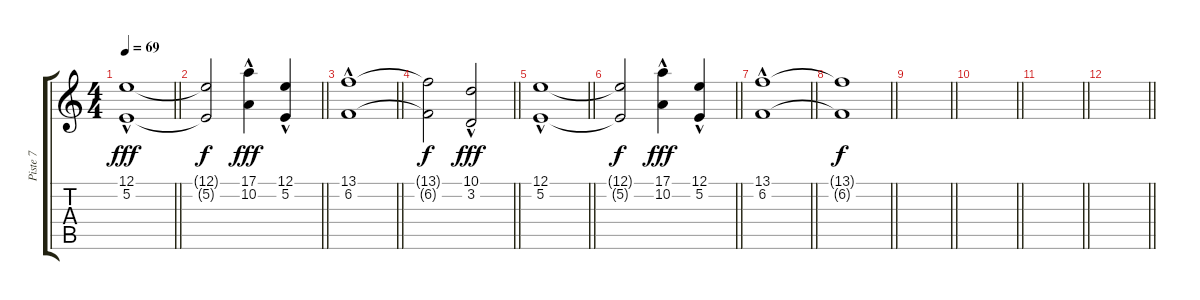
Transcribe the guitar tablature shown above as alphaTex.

\track ("Piste 7" "Piste 7") {instrument choiraahs}
\staff {score tabs}
\tuning (E4 B3 G3 D3 A2 E2) {hide}
\ts (4 4)
\tempo 69
\clef g2
\barLineRight lightlight
\ks c
(12.1{hac} 5.2{hac}).1{dy fff} |
\barLineRight lightlight
(12.1{t} 5.2{t}).2{dy f} (17.1{hac} 10.2{hac}).4{dy fff} (12.1{hac} 5.2{hac}).4 |
\barLineRight lightlight
(13.1{hac} 6.2{hac}).1 |
\barLineRight lightlight
(13.1{t} 6.2{t}).2{dy f} (10.1{hac} 3.2{hac}).2{dy fff} |
\barLineRight lightlight
(12.1{hac} 5.2{hac}).1{volume 3} |
\barLineRight lightlight
(12.1{t} 5.2{t}).2{dy f} (17.1{hac} 10.2{hac}).4{dy fff} (12.1{hac} 5.2{hac}).4 |
\barLineRight lightlight
(13.1{hac} 6.2{hac}).1 |
\barLineRight lightlight
(13.1{t} 6.2{t}).1{dy f} |
\barLineRight lightlight
|
\barLineRight lightlight
|
\barLineRight lightlight
|
\barLineRight lightlight
